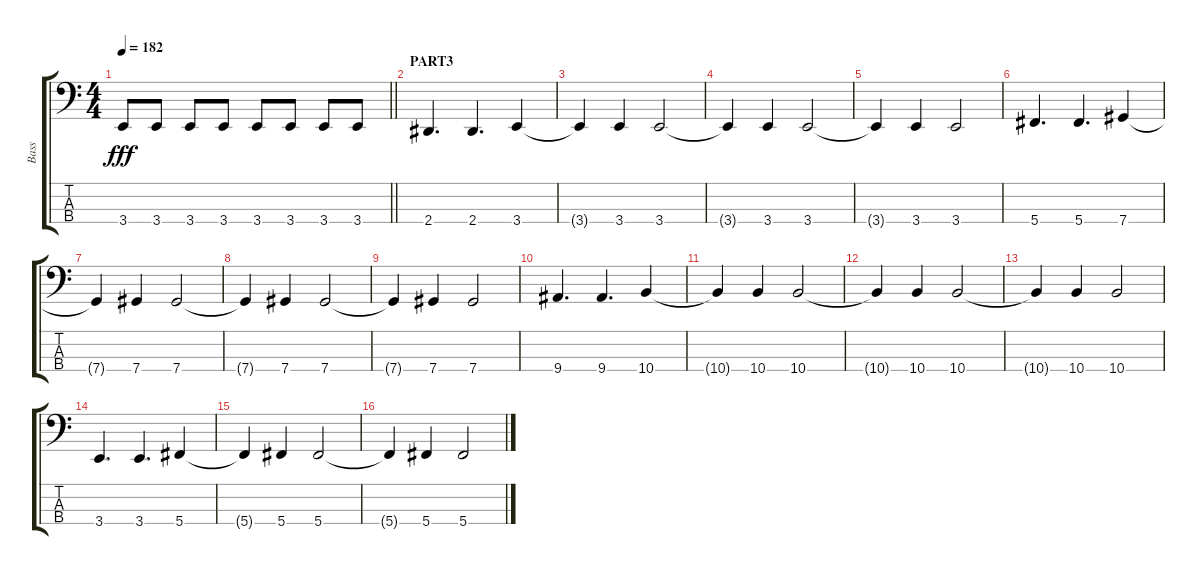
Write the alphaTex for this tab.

\track ("Bass" "Bass") {instrument electricbassfinger}
\staff {score tabs}
\tuning (E2 B1 Gb1 Db1) {hide}
\ts (4 4)
\tempo 182
\clef f4
\barLineRight lightlight
\ks c
3.4.8{dy fff} 3.4.8 3.4.8 3.4.8 3.4.8 3.4.8 3.4.8 3.4.8 |
\section ("" "PART3")
2.4.4{d} 2.4.4{d} 3.4.4 |
3.4{t}.4 3.4.4 3.4.2 |
3.4{t}.4 3.4.4 3.4.2 |
3.4{t}.4 3.4.4 3.4.2 |
5.4.4{d} 5.4.4{d} 7.4.4 |
7.4{t}.4 7.4.4 7.4.2 |
7.4{t}.4 7.4.4 7.4.2 |
7.4{t}.4 7.4.4 7.4.2 |
9.4.4{d} 9.4.4{d} 10.4.4 |
10.4{t}.4 10.4.4 10.4.2 |
10.4{t}.4 10.4.4 10.4.2 |
10.4{t}.4 10.4.4 10.4.2 |
3.4.4{d} 3.4.4{d} 5.4.4 |
5.4{t}.4 5.4.4 5.4.2 |
5.4{t}.4 5.4.4 5.4.2
